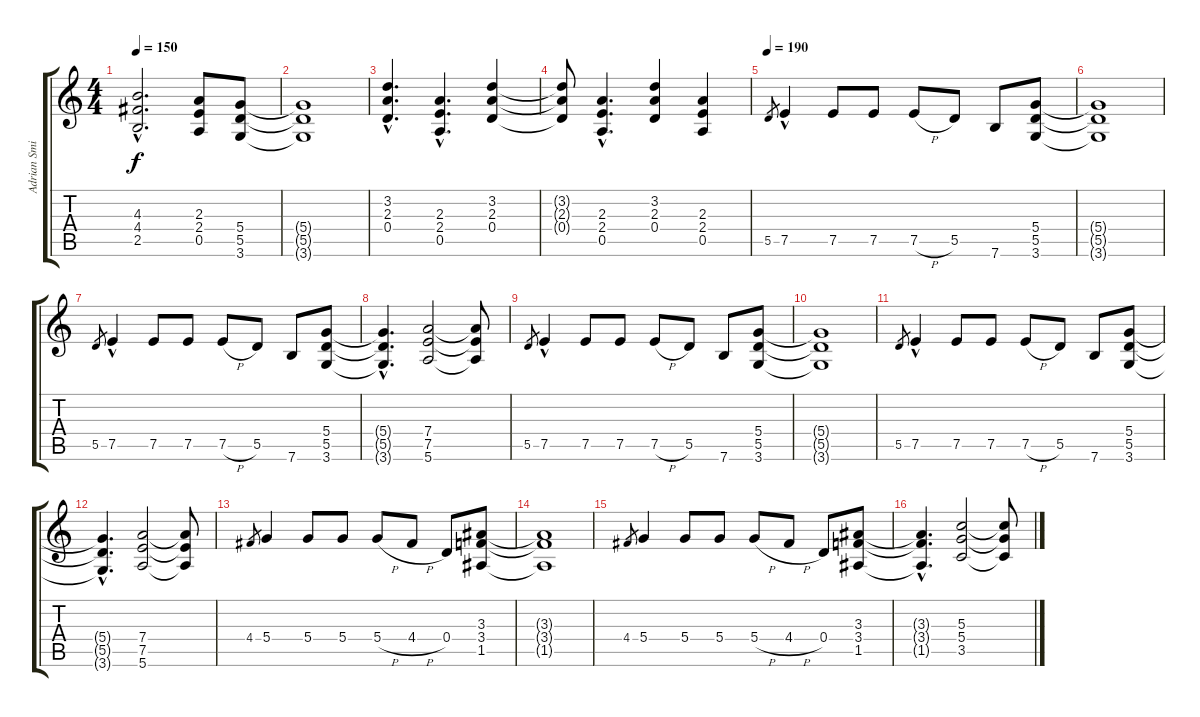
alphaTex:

\track ("Adrian Smith" "Adrian Smi") {instrument distortionguitar}
\staff {score tabs}
\tuning (E4 B3 G3 D3 A2 E2) {hide}
\ts (4 4)
\tempo 150
\clef g2
\ks c
(4.3{hac} 4.4{hac} 2.5{hac}).2{d dy f} (2.3 2.4 0.5).8 (5.4 5.5 3.6).8 |
(5.4{t} 5.5{t} 3.6{t}).1 |
(3.2{hac} 2.3{hac} 0.4{hac}).4{d} (2.3{hac} 2.4{hac} 0.5{hac}).4{d} (3.2 2.3 0.4).4 |
(3.2{t} 2.3{t} 0.4{t}).8 (2.3{hac} 2.4{hac} 0.5{hac}).4{d} (3.2 2.3 0.4).4 (2.3 2.4 0.5).4 |
\tempo 190
5.5.8{gr} 7.5{hac}.4 7.5.8 7.5.8 7.5{h}.8 5.5.8 7.6.8 (5.4 5.5 3.6).8 |
(5.4{t} 5.5{t} 3.6{t}).1 |
5.5.8{gr} 7.5{hac}.4 7.5.8 7.5.8 7.5{h}.8 5.5.8 7.6.8 (5.4 5.5 3.6).8 |
(5.4{hac t} 5.5{hac t} 3.6{hac t}).4{d} (7.4 7.5 5.6).2 (7.4{t} 7.5{t} 5.6{t}).8 |
5.5.8{gr} 7.5{hac}.4 7.5.8 7.5.8 7.5{h}.8 5.5.8 7.6.8 (5.4 5.5 3.6).8 |
(5.4{t} 5.5{t} 3.6{t}).1 |
5.5.8{gr} 7.5{hac}.4 7.5.8 7.5.8 7.5{h}.8 5.5.8 7.6.8 (5.4 5.5 3.6).8 |
(5.4{hac t} 5.5{hac t} 3.6{hac t}).4{d} (7.4 7.5 5.6).2 (7.4{t} 7.5{t} 5.6{t}).8 |
4.4.8{gr} 5.4.4 5.4.8 5.4.8 5.4{h}.8 4.4{h}.8 0.4.8 (3.3 3.4 1.5).8 |
(3.3{t} 3.4{t} 1.5{t}).1 |
4.4.8{gr} 5.4.4 5.4.8 5.4.8 5.4{h}.8 4.4{h}.8 0.4.8 (3.3 3.4 1.5).8 |
(3.3{hac t} 3.4{hac t} 1.5{hac t}).4{d} (5.3 5.4 3.5).2 (5.3{t} 5.4{t} 3.5{t}).8
